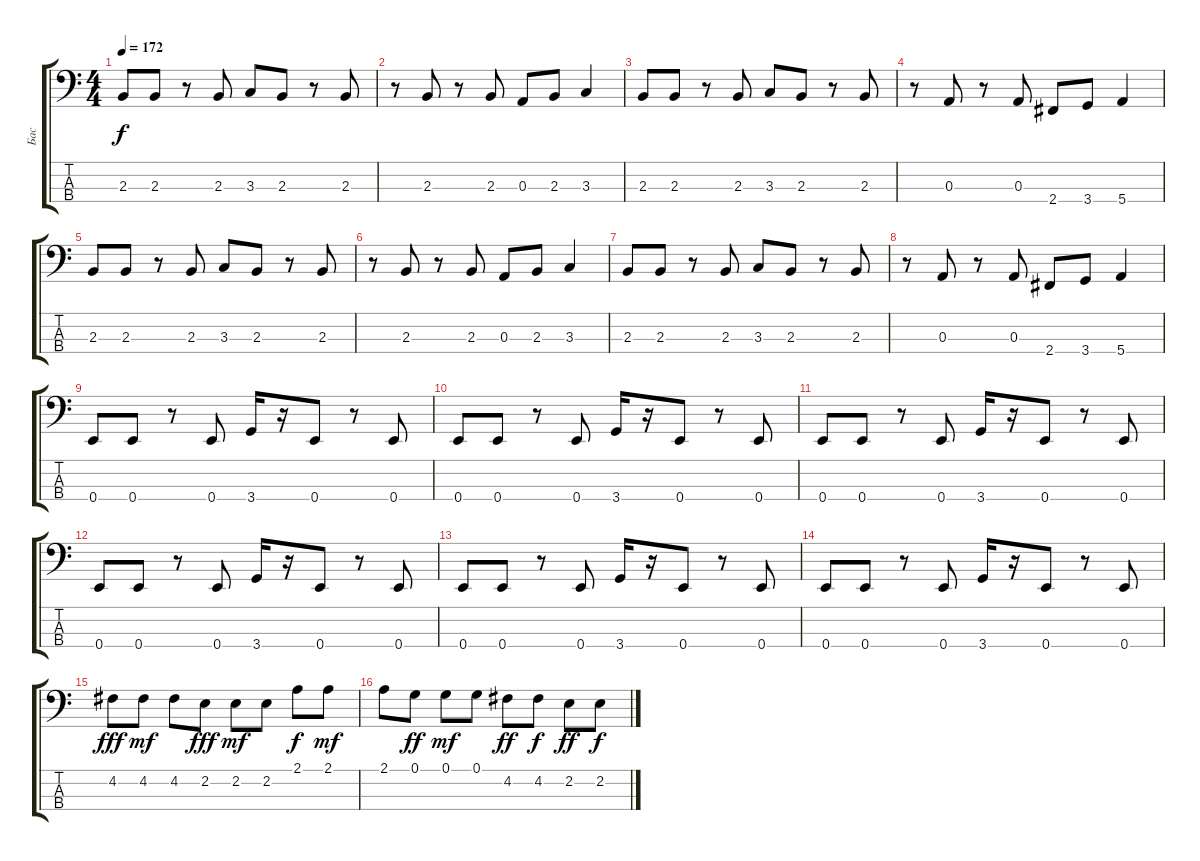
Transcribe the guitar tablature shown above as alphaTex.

\track ("Бас" "Бас") {instrument electricbassfinger}
\staff {score tabs}
\tuning (G2 D2 A1 E1) {hide}
\ts (4 4)
\tempo 172
\clef f4
\ks c
2.3.8{dy f volume 11 instrument electricbassfinger} 2.3.8 r.8 2.3.8 3.3.8 2.3.8 r.8 2.3.8 |
r.8 2.3.8 r.8 2.3.8 0.3.8 2.3.8 3.3.4 |
2.3.8 2.3.8 r.8 2.3.8 3.3.8 2.3.8 r.8 2.3.8 |
r.8 0.3.8 r.8 0.3.8 2.4.8 3.4.8 5.4.4 |
2.3.8 2.3.8 r.8 2.3.8 3.3.8 2.3.8 r.8 2.3.8 |
r.8 2.3.8 r.8 2.3.8 0.3.8 2.3.8 3.3.4 |
2.3.8 2.3.8 r.8 2.3.8 3.3.8 2.3.8 r.8 2.3.8 |
r.8 0.3.8 r.8 0.3.8 2.4.8 3.4.8 5.4.4 |
0.4.8{volume 8 instrument electricbasspick} 0.4.8 r.8 0.4.8 3.4.16 r.16 0.4.8 r.8 0.4.8 |
0.4.8 0.4.8 r.8 0.4.8 3.4.16 r.16 0.4.8 r.8 0.4.8 |
0.4.8 0.4.8 r.8 0.4.8 3.4.16 r.16 0.4.8 r.8 0.4.8 |
0.4.8 0.4.8 r.8 0.4.8 3.4.16 r.16 0.4.8 r.8 0.4.8 |
0.4.8 0.4.8 r.8 0.4.8 3.4.16 r.16 0.4.8 r.8 0.4.8 |
0.4.8 0.4.8 r.8 0.4.8 3.4.16 r.16 0.4.8 r.8 0.4.8 |
4.2.8{dy fff volume 13 instrument electricguitarmuted} 4.2.8{dy mf} 4.2.8 2.2.8{dy fff} 2.2.8{dy mf} 2.2.8 2.1.8{dy f} 2.1.8{dy mf} |
2.1.8 0.1.8{dy ff} 0.1.8{dy mf} 0.1.8 4.2.8{dy ff} 4.2.8{dy f} 2.2.8{dy ff} 2.2.8{dy f}
